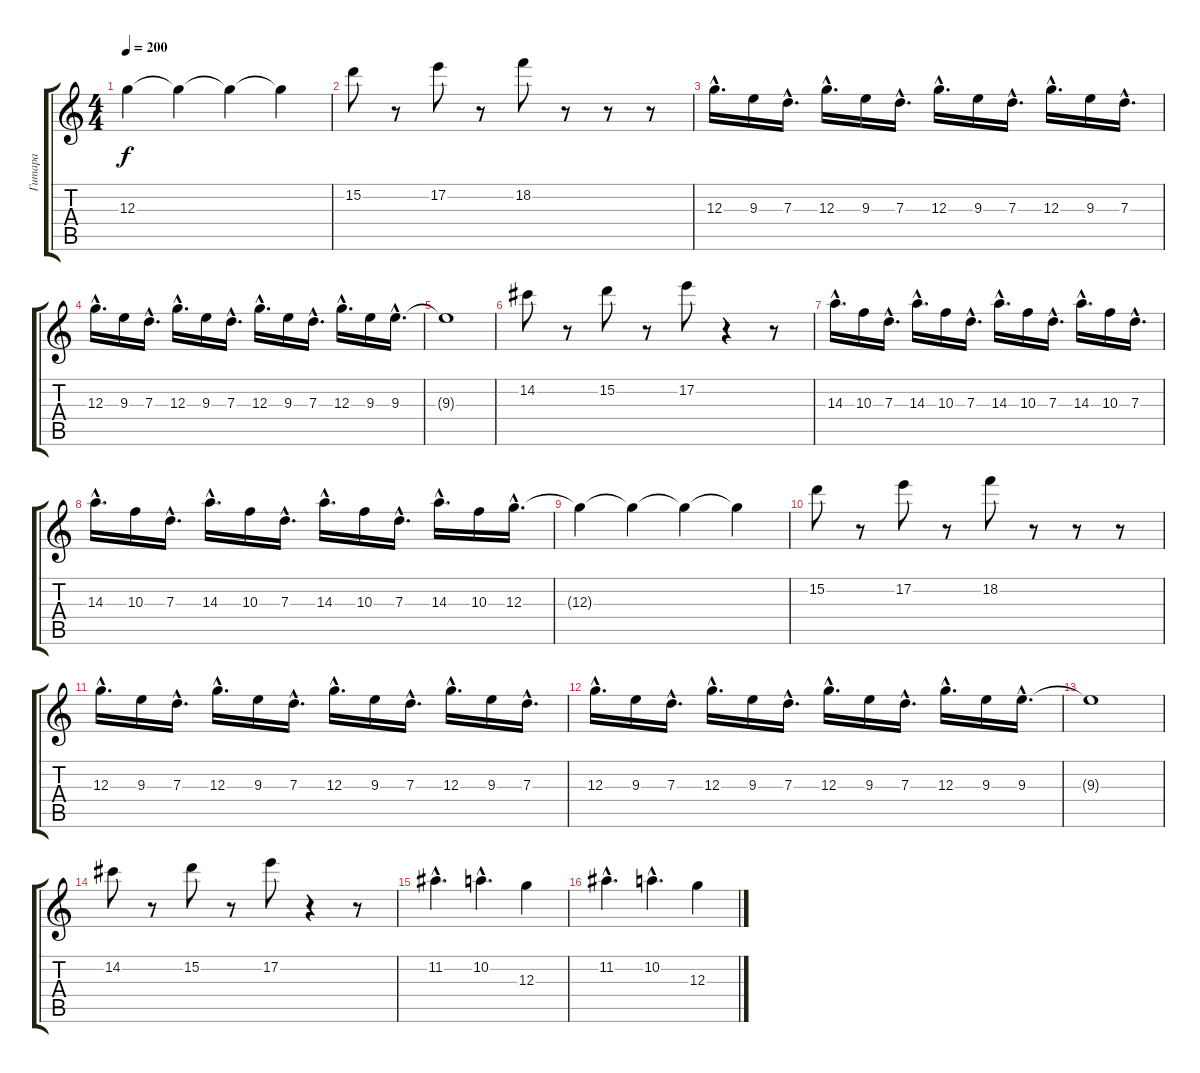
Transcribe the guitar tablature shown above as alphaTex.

\track ("Гитара" "Гитара") {instrument distortionguitar}
\staff {score tabs}
\tuning (E4 B3 G3 D3 A2 E2) {hide}
\ts (4 4)
\tempo 200
\clef g2
\ks c
12.3{t}.4{dy f} 12.3{t}.4 12.3{t}.4 12.3{t}.4 |
15.2.8 r.8 17.2.8 r.8 18.2.8 r.8 r.8 r.8 |
12.3{hac}.16{d} 9.3.16 7.3{hac}.16{d} 12.3{hac}.16{d} 9.3.16 7.3{hac}.16{d} 12.3{hac}.16{d} 9.3.16 7.3{hac}.16{d} 12.3{hac}.16{d} 9.3.16 7.3{hac}.16{d} |
12.3{hac}.16{d} 9.3.16 7.3{hac}.16{d} 12.3{hac}.16{d} 9.3.16 7.3{hac}.16{d} 12.3{hac}.16{d} 9.3.16 7.3{hac}.16{d} 12.3{hac}.16{d} 9.3.16 9.3{hac}.16{d} |
9.3{t}.1 |
14.2.8 r.8 15.2.8 r.8 17.2.8 r.4 r.8 |
14.3{hac}.16{d} 10.3.16 7.3{hac}.16{d} 14.3{hac}.16{d} 10.3.16 7.3{hac}.16{d} 14.3{hac}.16{d} 10.3.16 7.3{hac}.16{d} 14.3{hac}.16{d} 10.3.16 7.3{hac}.16{d} |
14.3{hac}.16{d} 10.3.16 7.3{hac}.16{d} 14.3{hac}.16{d} 10.3.16 7.3{hac}.16{d} 14.3{hac}.16{d} 10.3.16 7.3{hac}.16{d} 14.3{hac}.16{d} 10.3.16 12.3{hac}.16{d} |
12.3{t}.4 12.3{t}.4 12.3{t}.4 12.3{t}.4 |
15.2.8 r.8 17.2.8 r.8 18.2.8 r.8 r.8 r.8 |
12.3{hac}.16{d} 9.3.16 7.3{hac}.16{d} 12.3{hac}.16{d} 9.3.16 7.3{hac}.16{d} 12.3{hac}.16{d} 9.3.16 7.3{hac}.16{d} 12.3{hac}.16{d} 9.3.16 7.3{hac}.16{d} |
12.3{hac}.16{d} 9.3.16 7.3{hac}.16{d} 12.3{hac}.16{d} 9.3.16 7.3{hac}.16{d} 12.3{hac}.16{d} 9.3.16 7.3{hac}.16{d} 12.3{hac}.16{d} 9.3.16 9.3{hac}.16{d} |
9.3{t}.1 |
14.2.8 r.8 15.2.8 r.8 17.2.8 r.4 r.8 |
11.2{hac}.4{d} 10.2{hac}.4{d} 12.3.4 |
11.2{hac}.4{d} 10.2{hac}.4{d} 12.3.4
